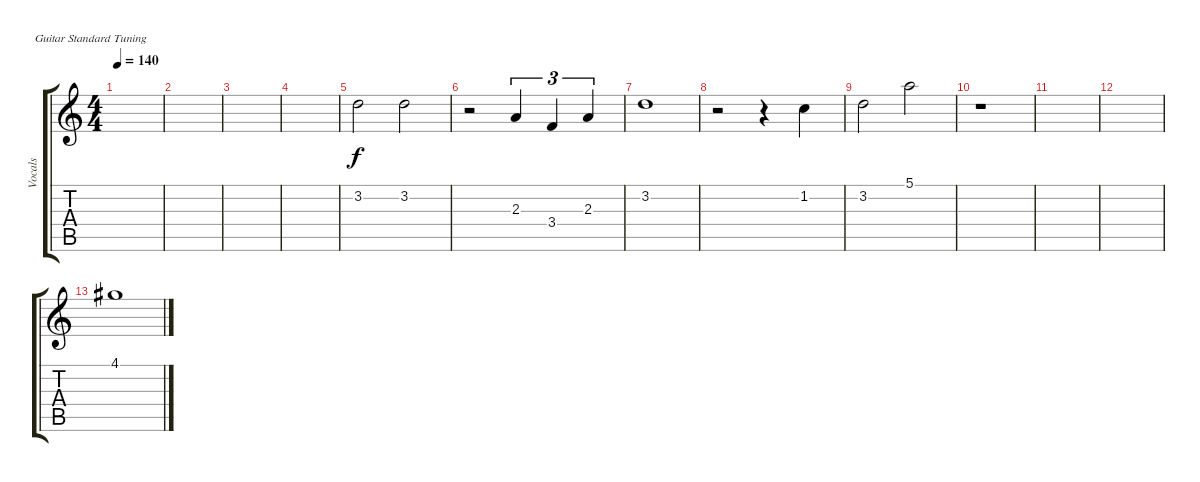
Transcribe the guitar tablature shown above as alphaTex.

\defaultSystemsLayout 4
\bracketExtendMode groupsimilarinstruments
\multiBarRest
\otherSystemsTrackNameOrientation horizontal
\track ("Vocals" "Vocals") {instrument electricguitarclean}
\staff {score tabs}
\tuning (E4 B3 G3 D3 A2 E2)
\ts (4 4)
\tempo 140
\clef g2
\ks c
|
|
|
|
3.2.2{beam Down} 3.2.2{beam Down} |
r.2{beam Down} 2.3.4{tu (3 2) beam Up} 3.4.4{tu (3 2) beam Up} 2.3.4{tu (3 2) beam Up} |
3.2.1{beam Down} |
r.2{beam Down} r.4{beam Down} 1.2.4{beam Down} |
3.2.2{beam Down} 5.1.2{beam Down} |
r.1{beam Down} |
|
|
4.1{acc #}.1{beam Down}
